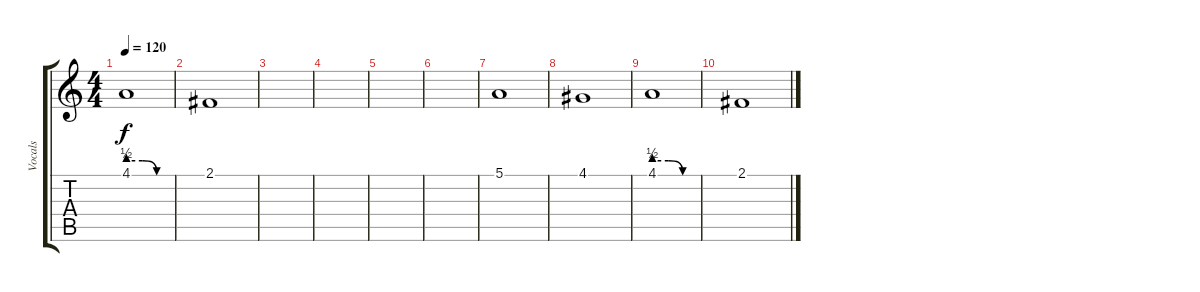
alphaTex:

\track ("Vocals" "Vocals") {instrument clarinet}
\staff {score tabs}
\tuning (E4 B3 G3 D3 A2 E2) {hide}
\ts (4 4)
\tempo 120
\clef g2
\ks c
4.1{be (custom 0 2 20 2 40 0 60 0)}.1{dy f} |
2.1.1 |
|
|
|
|
5.1.1 |
4.1.1 |
4.1{be (custom 0 2 20 2 40 0 60 0)}.1 |
2.1.1
